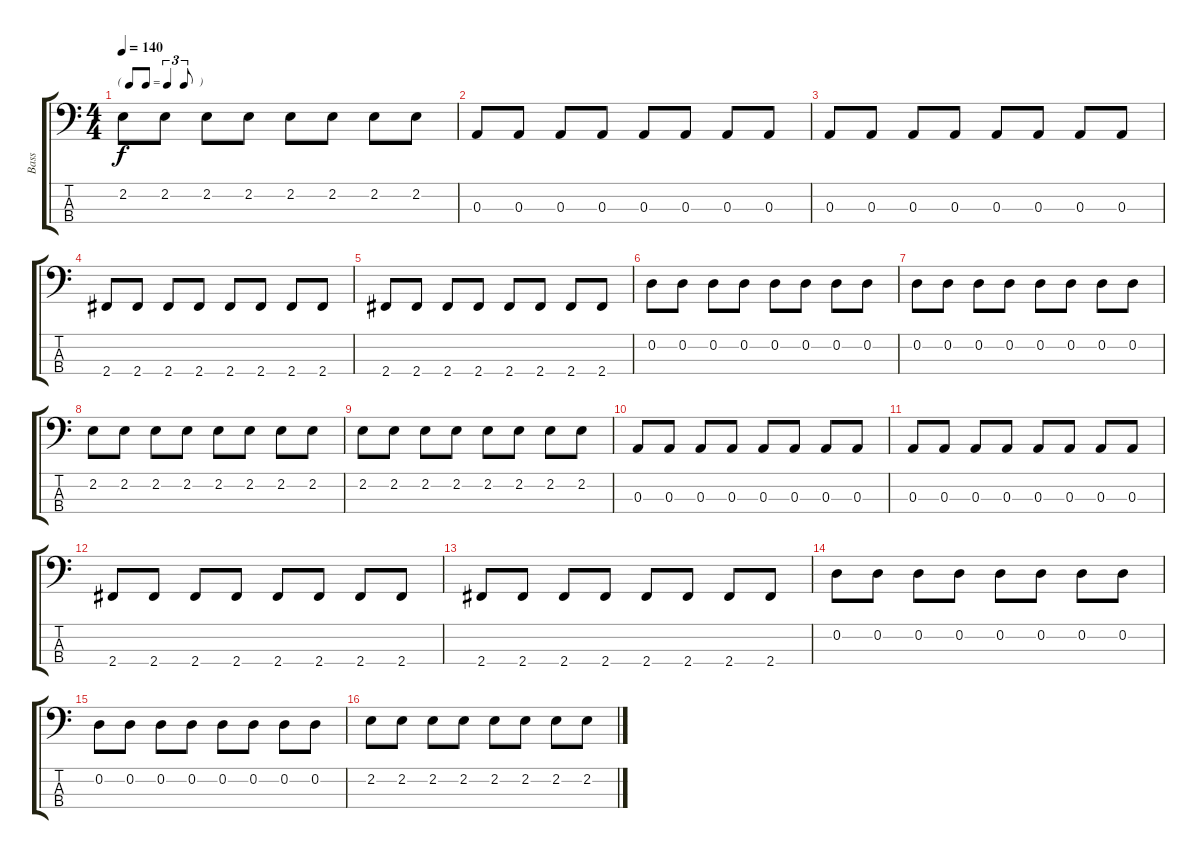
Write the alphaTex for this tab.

\track ("Bass" "Bass") {instrument electricbasspick}
\staff {score tabs}
\tuning (G2 D2 A1 E1) {hide}
\ts (4 4)
\tf triplet8th
\tempo 140
\clef f4
\ks c
2.2.8{dy f} 2.2.8 2.2.8 2.2.8 2.2.8 2.2.8 2.2.8 2.2.8 |
0.3.8 0.3.8 0.3.8 0.3.8 0.3.8 0.3.8 0.3.8 0.3.8 |
0.3.8 0.3.8 0.3.8 0.3.8 0.3.8 0.3.8 0.3.8 0.3.8 |
2.4.8 2.4.8 2.4.8 2.4.8 2.4.8 2.4.8 2.4.8 2.4.8 |
2.4.8 2.4.8 2.4.8 2.4.8 2.4.8 2.4.8 2.4.8 2.4.8 |
0.2.8 0.2.8 0.2.8 0.2.8 0.2.8 0.2.8 0.2.8 0.2.8 |
0.2.8 0.2.8 0.2.8 0.2.8 0.2.8 0.2.8 0.2.8 0.2.8 |
2.2.8 2.2.8 2.2.8 2.2.8 2.2.8 2.2.8 2.2.8 2.2.8 |
2.2.8 2.2.8 2.2.8 2.2.8 2.2.8 2.2.8 2.2.8 2.2.8 |
0.3.8 0.3.8 0.3.8 0.3.8 0.3.8 0.3.8 0.3.8 0.3.8 |
0.3.8 0.3.8 0.3.8 0.3.8 0.3.8 0.3.8 0.3.8 0.3.8 |
2.4.8 2.4.8 2.4.8 2.4.8 2.4.8 2.4.8 2.4.8 2.4.8 |
2.4.8 2.4.8 2.4.8 2.4.8 2.4.8 2.4.8 2.4.8 2.4.8 |
0.2.8 0.2.8 0.2.8 0.2.8 0.2.8 0.2.8 0.2.8 0.2.8 |
0.2.8 0.2.8 0.2.8 0.2.8 0.2.8 0.2.8 0.2.8 0.2.8 |
2.2.8 2.2.8 2.2.8 2.2.8 2.2.8 2.2.8 2.2.8 2.2.8
